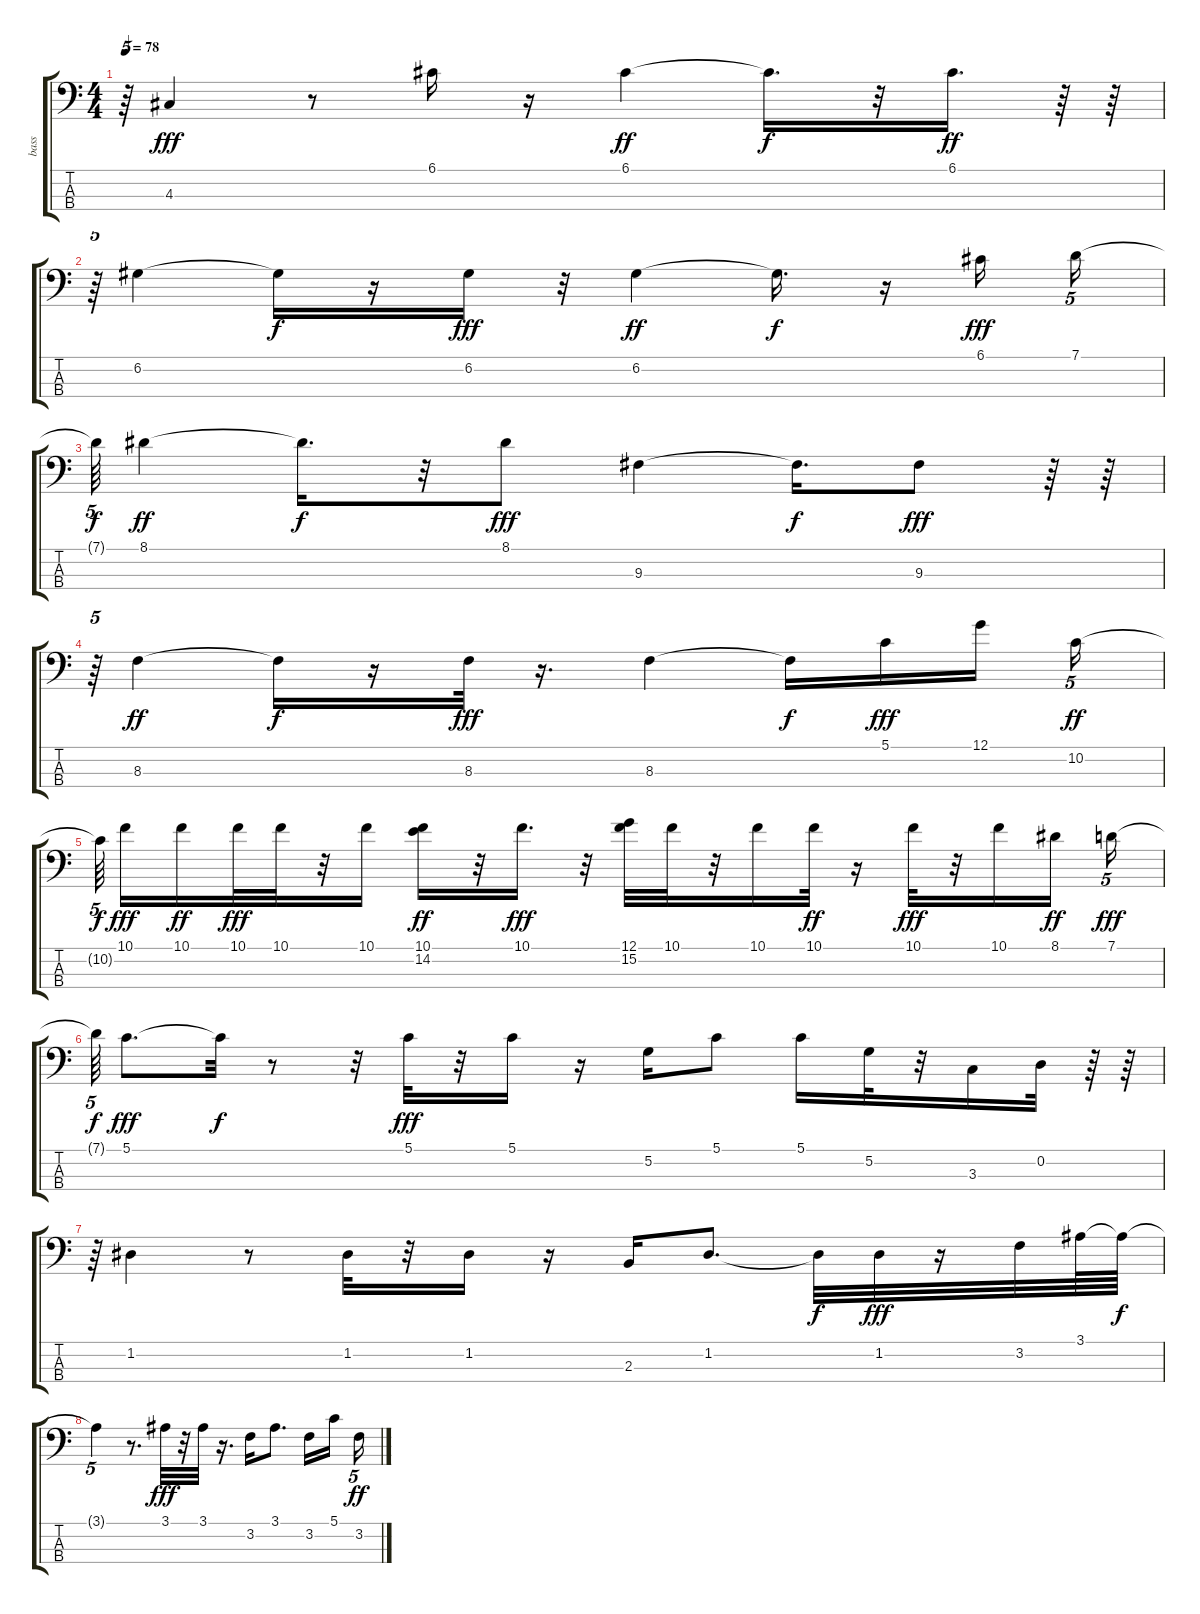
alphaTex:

\track ("bass" "bass") {instrument electricbassfinger}
\staff {score tabs}
\tuning (G2 D2 A1 E1) {hide}
\ts (4 4)
\tempo 78
\clef f4
\ks c
r.64{tu (5 4) dy fff} 4.3.4 r.8 6.1.16 r.16 6.1.4{dy ff} 6.1{t}.16{d dy f} r.32 6.1.16{d dy ff} r.64 r.64 |
r.64{tu (5 4)} 6.2.4 6.2{t}.16{dy f} r.16 6.2.16{dy fff} r.32 6.2.4{dy ff} 6.2{t}.16{d dy f} r.16 6.1.16{dy fff} 7.1.16{tu (5 4)} |
7.1{t}.64{tu (5 4) dy f} 8.1.4{dy ff} 8.1{t}.16{d dy f} r.32 8.1.8{dy fff} 9.3.4 9.3{t}.16{d dy f} 9.3.8{dy fff} r.64 r.64 |
r.64{tu (5 4)} 8.3.4{dy ff} 8.3{t}.16{dy f} r.16 8.3.32{dy fff} r.16{d} 8.3.4 8.3{t}.16{dy f} 5.1.16{dy fff} 12.1.16 10.2.16{tu (5 4) dy ff} |
10.2{t}.64{tu (5 4) dy f} 10.1.16{dy fff} 10.1.16{dy ff} 10.1.32{dy fff} 10.1.32 r.32 10.1.16 (10.1 14.2).16{dy ff} r.32 10.1.16{d dy fff} r.32 (12.1 15.2).32 10.1.32 r.32 10.1.16 10.1.32{dy ff} r.16 10.1.32{dy fff} r.32 10.1.16 8.1.16{dy ff} 7.1.16{tu (5 4) dy fff} |
7.1{t}.64{tu (5 4) dy f} 5.1.8{d dy fff} 5.1{t}.32{dy f} r.8 r.32 5.1.32{dy fff} r.32 5.1.16 r.16 5.2.16 5.1.8 5.1.16 5.2.32 r.32 3.3.16 0.2.32 r.64 r.64 |
r.64{tu (5 4)} 1.2.4 r.8 1.2.32 r.32 1.2.16 r.16 2.3.16 1.2.8{d} 1.2{t}.32{dy f} 1.2.32{dy fff} r.16 3.2.32 3.1.64 3.1{t}.64{dy f} |
3.1{t}.4{tu (5 4)} r.8{d} 3.1.32{dy fff} r.32 3.1.32 r.16{d} 3.2.16 3.1.8{d} 3.2.16 5.1.16 3.2.16{tu (5 4) dy ff}
